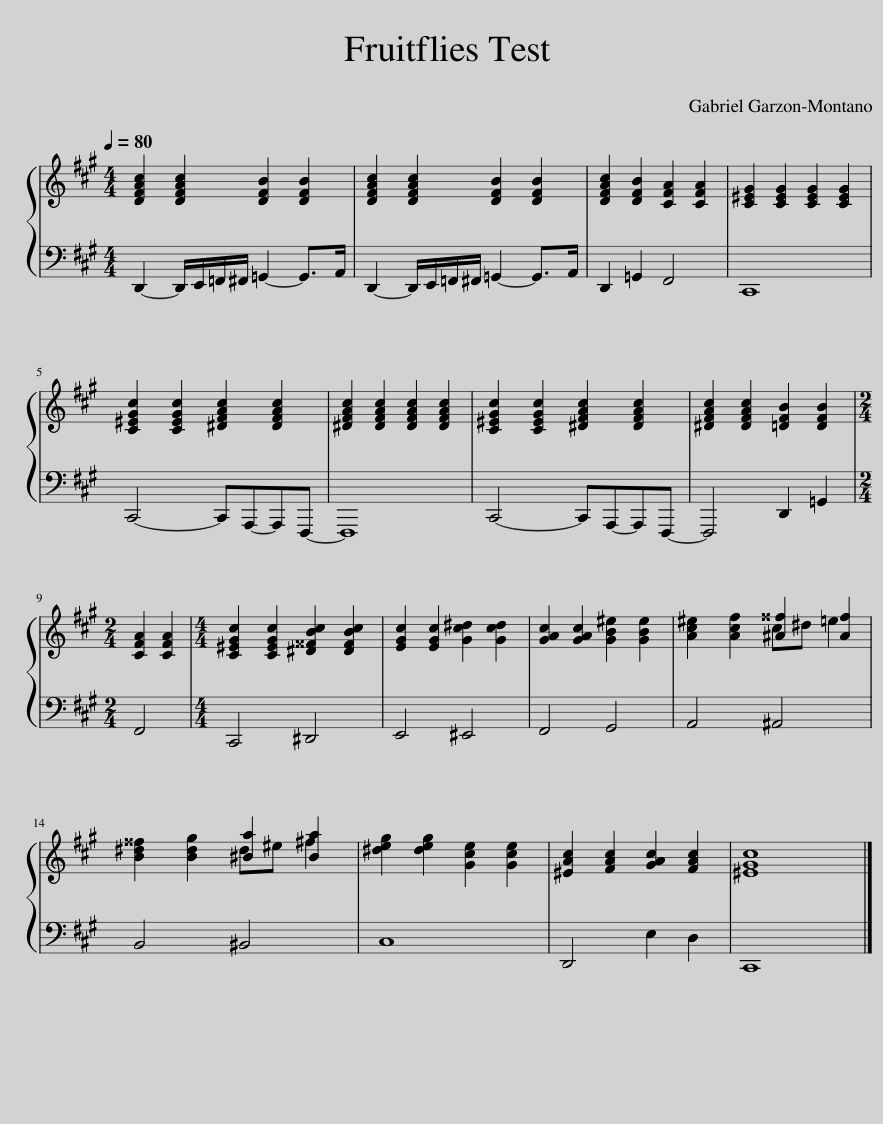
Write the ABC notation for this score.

X:1
%%score { ( 1 3 ) | 2 }
L:1/8
Q:1/4=80
M:4/4
I:linebreak $
K:A
V:1 treble
V:3 treble
V:2 bass
V:1
 [DFAc]2 [DFAc]2 [DFB]2 [DFB]2 | [DFAc]2 [DFAc]2 [DFB]2 [DFB]2 | [DFAc]2 [DFB]2 [CFA]2 [CFA]2 | [C^EG]2 [CEG]2 [CEG]2 [CEG]2 |$ [C^EGc]2 [CEGc]2 [^DFAc]2 [DFAc]2 | %5
 [^DFAc]2 [DFAc]2 [DFAc]2 [DFAc]2 | [C^EGc]2 [CEGc]2 [^DFAc]2 [DFAc]2 | [^DFAc]2 [DFAc]2 [=DFB]2 [DFB]2 |$[M:2/4] [CFA]2 [CFA]2 |[M:4/4] [C^EGc]2 [CEGc]2 [^D^^FBc]2 [DFBc]2 | %10
 [EGc]2 [EGc]2 [Gc^d]2 [Gcd]2 | [GAc]2 [GAc]2 [GB^e]2 [GBe]2 | [Ac^e]2 [Acf]2 [^A^^f]2 [Af]2 |$ [B^d^^f]2 [Bdg]2 [^Ba]2 [Ba]2 | [^deg]2 [deg]2 [Gce]2 [Gce]2 | %15
 [^EAc]2 [FAc]2 [GAc]2 [FAc]2 | [^EGc]8 |] %17
V:2
 D,,2- D,,/E,,/=F,,/^F,,/ =G,,2- G,,>A,, | D,,2- D,,/E,,/=F,,/^F,,/ =G,,2- G,,>A,, | D,,2 =G,,2 F,,4 | C,,8 |$ C,,4- C,,A,,,-A,,,F,,,- | %5
 F,,,8 | C,,4- C,,A,,,-A,,,F,,,- | F,,,4 D,,2 =G,,2 |$[M:2/4] F,,4 |[M:4/4] C,,4 ^D,,4 | %10
 E,,4 ^E,,4 | F,,4 G,,4 | A,,4 ^A,,4 |$ B,,4 ^B,,4 | C,8 | %15
 D,,4 E,2 D,2 | C,,8 |] %17
V:3
 x8 | x8 | x8 | x8 |$ x8 | %5
 x8 | x8 | x8 |$[M:2/4] x4 |[M:4/4] x8 | %10
 x8 | x8 | x4 c^d =e2 |$ x4 ^d^e ^f2 | x8 | %15
 x8 | x8 |] %17
